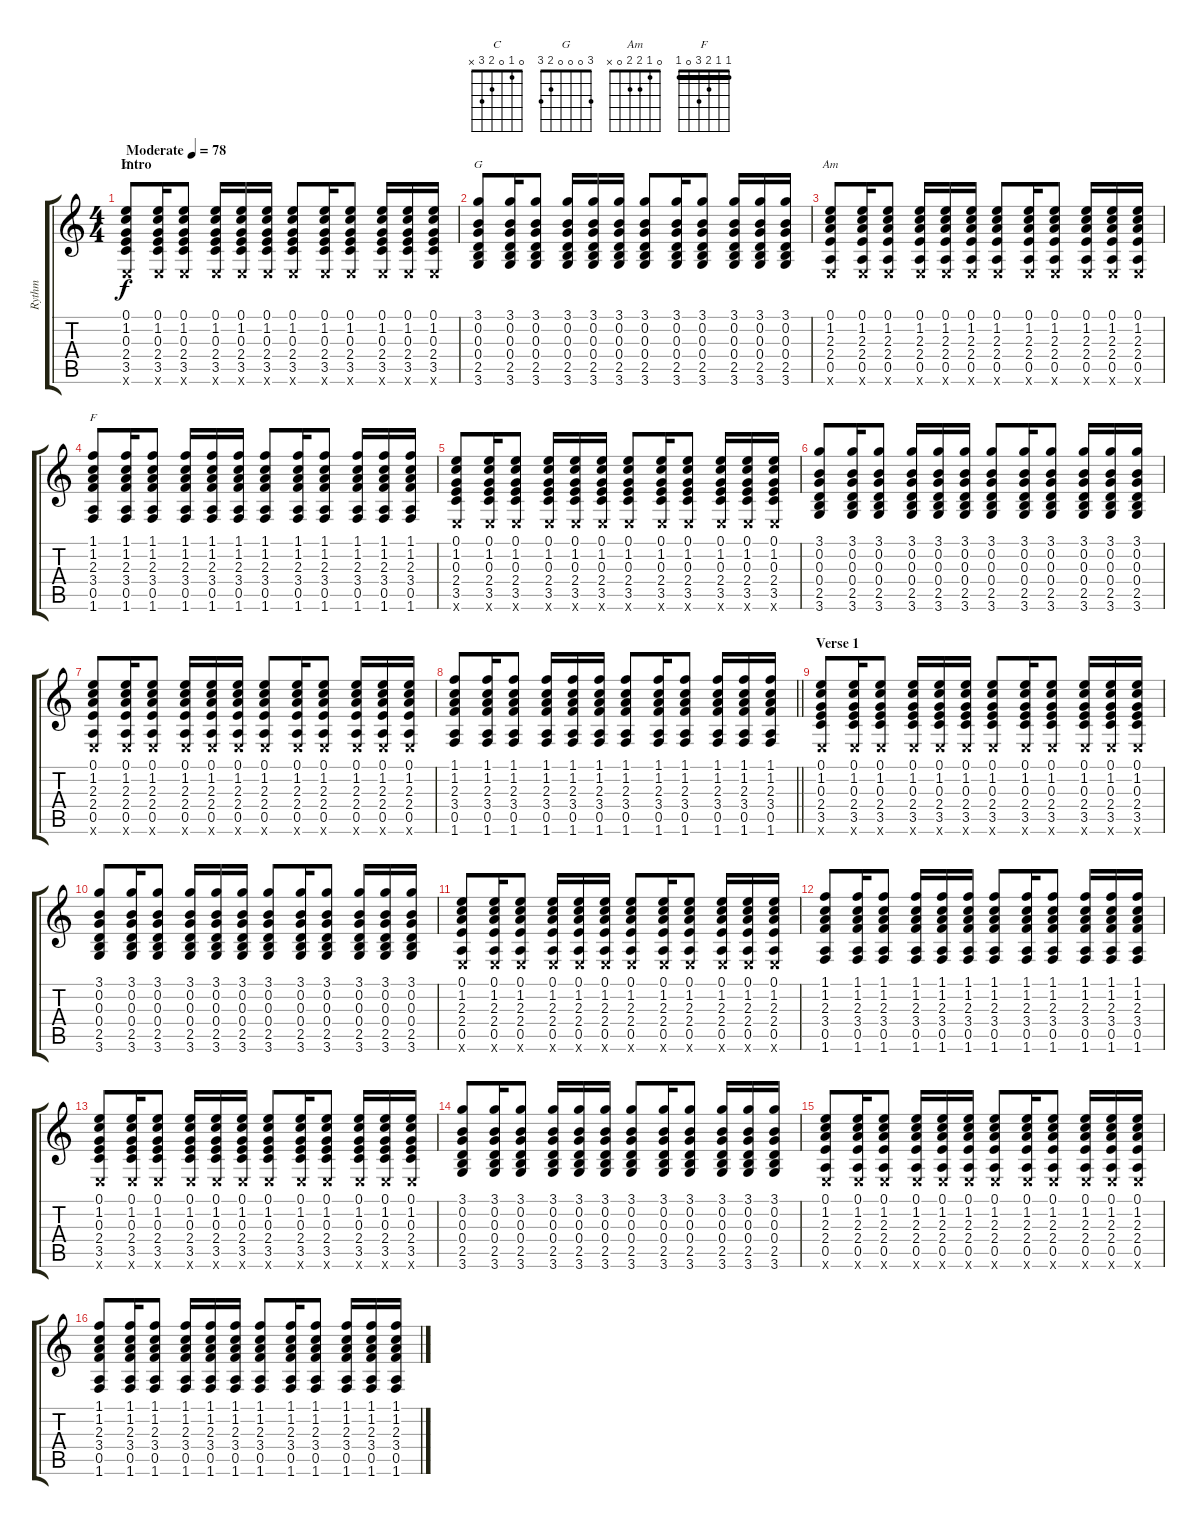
\track ("Rythm" "Rythm") {instrument acousticguitarsteel}
\staff {score tabs}
\tuning (E4 B3 G3 D3 A2 E2) {hide}
\chord ("C" 0 1 0 2 3 x)
\chord ("G" 3 0 0 0 2 3)
\chord ("Am" 0 1 2 2 0 x)
\chord ("F" 1 1 2 3 0 1) {barre 1}
\ts (4 4)
\section ("" "Intro")
\tempo (78 "Moderate")
\clef g2
\ks c
(0.1 1.2 0.3 2.4 3.5 0.6{x}).8{ch "C" dy f instrument acousticguitarsteel} (0.1 1.2 0.3 2.4 3.5 0.6{x}).16 (0.1 1.2 0.3 2.4 3.5 0.6{x}).8 (0.1 1.2 0.3 2.4 3.5 0.6{x}).16 (0.1 1.2 0.3 2.4 3.5 0.6{x}).16 (0.1 1.2 0.3 2.4 3.5 0.6{x}).16 (0.1 1.2 0.3 2.4 3.5 0.6{x}).8 (0.1 1.2 0.3 2.4 3.5 0.6{x}).16 (0.1 1.2 0.3 2.4 3.5 0.6{x}).8 (0.1 1.2 0.3 2.4 3.5 0.6{x}).16 (0.1 1.2 0.3 2.4 3.5 0.6{x}).16 (0.1 1.2 0.3 2.4 3.5 0.6{x}).16 |
(3.1 0.2 0.3 0.4 2.5 3.6).8{ch "G"} (3.1 0.2 0.3 0.4 2.5 3.6).16 (3.1 0.2 0.3 0.4 2.5 3.6).8 (3.1 0.2 0.3 0.4 2.5 3.6).16 (3.1 0.2 0.3 0.4 2.5 3.6).16 (3.1 0.2 0.3 0.4 2.5 3.6).16 (3.1 0.2 0.3 0.4 2.5 3.6).8 (3.1 0.2 0.3 0.4 2.5 3.6).16 (3.1 0.2 0.3 0.4 2.5 3.6).8 (3.1 0.2 0.3 0.4 2.5 3.6).16 (3.1 0.2 0.3 0.4 2.5 3.6).16 (3.1 0.2 0.3 0.4 2.5 3.6).16 |
(0.1 1.2 2.3 2.4 0.5 0.6{x}).8{ch "Am" txt ""} (0.1 1.2 2.3 2.4 0.5 0.6{x}).16 (0.1 1.2 2.3 2.4 0.5 0.6{x}).8 (0.1 1.2 2.3 2.4 0.5 0.6{x}).16 (0.1 1.2 2.3 2.4 0.5 0.6{x}).16 (0.1 1.2 2.3 2.4 0.5 0.6{x}).16 (0.1 1.2 2.3 2.4 0.5 0.6{x}).8 (0.1 1.2 2.3 2.4 0.5 0.6{x}).16 (0.1 1.2 2.3 2.4 0.5 0.6{x}).8 (0.1 1.2 2.3 2.4 0.5 0.6{x}).16 (0.1 1.2 2.3 2.4 0.5 0.6{x}).16 (0.1 1.2 2.3 2.4 0.5 0.6{x}).16 |
(1.1 1.2 2.3 3.4 0.5 1.6).8{ch "F"} (1.1 1.2 2.3 3.4 0.5 1.6).16 (1.1 1.2 2.3 3.4 0.5 1.6).8 (1.1 1.2 2.3 3.4 0.5 1.6).16 (1.1 1.2 2.3 3.4 0.5 1.6).16 (1.1 1.2 2.3 3.4 0.5 1.6).16 (1.1 1.2 2.3 3.4 0.5 1.6).8 (1.1 1.2 2.3 3.4 0.5 1.6).16 (1.1 1.2 2.3 3.4 0.5 1.6).8 (1.1 1.2 2.3 3.4 0.5 1.6).16 (1.1 1.2 2.3 3.4 0.5 1.6).16 (1.1 1.2 2.3 3.4 0.5 1.6).16 |
(0.1 1.2 0.3 2.4 3.5 0.6{x}).8 (0.1 1.2 0.3 2.4 3.5 0.6{x}).16 (0.1 1.2 0.3 2.4 3.5 0.6{x}).8 (0.1 1.2 0.3 2.4 3.5 0.6{x}).16 (0.1 1.2 0.3 2.4 3.5 0.6{x}).16 (0.1 1.2 0.3 2.4 3.5 0.6{x}).16 (0.1 1.2 0.3 2.4 3.5 0.6{x}).8 (0.1 1.2 0.3 2.4 3.5 0.6{x}).16 (0.1 1.2 0.3 2.4 3.5 0.6{x}).8 (0.1 1.2 0.3 2.4 3.5 0.6{x}).16 (0.1 1.2 0.3 2.4 3.5 0.6{x}).16 (0.1 1.2 0.3 2.4 3.5 0.6{x}).16 |
(3.1 0.2 0.3 0.4 2.5 3.6).8 (3.1 0.2 0.3 0.4 2.5 3.6).16 (3.1 0.2 0.3 0.4 2.5 3.6).8 (3.1 0.2 0.3 0.4 2.5 3.6).16 (3.1 0.2 0.3 0.4 2.5 3.6).16 (3.1 0.2 0.3 0.4 2.5 3.6).16 (3.1 0.2 0.3 0.4 2.5 3.6).8 (3.1 0.2 0.3 0.4 2.5 3.6).16 (3.1 0.2 0.3 0.4 2.5 3.6).8 (3.1 0.2 0.3 0.4 2.5 3.6).16 (3.1 0.2 0.3 0.4 2.5 3.6).16 (3.1 0.2 0.3 0.4 2.5 3.6).16 |
(0.1 1.2 2.3 2.4 0.5 0.6{x}).8 (0.1 1.2 2.3 2.4 0.5 0.6{x}).16 (0.1 1.2 2.3 2.4 0.5 0.6{x}).8 (0.1 1.2 2.3 2.4 0.5 0.6{x}).16 (0.1 1.2 2.3 2.4 0.5 0.6{x}).16 (0.1 1.2 2.3 2.4 0.5 0.6{x}).16 (0.1 1.2 2.3 2.4 0.5 0.6{x}).8 (0.1 1.2 2.3 2.4 0.5 0.6{x}).16 (0.1 1.2 2.3 2.4 0.5 0.6{x}).8 (0.1 1.2 2.3 2.4 0.5 0.6{x}).16 (0.1 1.2 2.3 2.4 0.5 0.6{x}).16 (0.1 1.2 2.3 2.4 0.5 0.6{x}).16 |
\barLineRight lightlight
(1.1 1.2 2.3 3.4 0.5 1.6).8 (1.1 1.2 2.3 3.4 0.5 1.6).16 (1.1 1.2 2.3 3.4 0.5 1.6).8 (1.1 1.2 2.3 3.4 0.5 1.6).16 (1.1 1.2 2.3 3.4 0.5 1.6).16 (1.1 1.2 2.3 3.4 0.5 1.6).16 (1.1 1.2 2.3 3.4 0.5 1.6).8 (1.1 1.2 2.3 3.4 0.5 1.6).16 (1.1 1.2 2.3 3.4 0.5 1.6).8 (1.1 1.2 2.3 3.4 0.5 1.6).16 (1.1 1.2 2.3 3.4 0.5 1.6).16 (1.1 1.2 2.3 3.4 0.5 1.6).16 |
\section ("" "Verse 1")
(0.1 1.2 0.3 2.4 3.5 0.6{x}).8 (0.1 1.2 0.3 2.4 3.5 0.6{x}).16 (0.1 1.2 0.3 2.4 3.5 0.6{x}).8 (0.1 1.2 0.3 2.4 3.5 0.6{x}).16 (0.1 1.2 0.3 2.4 3.5 0.6{x}).16 (0.1 1.2 0.3 2.4 3.5 0.6{x}).16 (0.1 1.2 0.3 2.4 3.5 0.6{x}).8 (0.1 1.2 0.3 2.4 3.5 0.6{x}).16 (0.1 1.2 0.3 2.4 3.5 0.6{x}).8 (0.1 1.2 0.3 2.4 3.5 0.6{x}).16 (0.1 1.2 0.3 2.4 3.5 0.6{x}).16 (0.1 1.2 0.3 2.4 3.5 0.6{x}).16 |
(3.1 0.2 0.3 0.4 2.5 3.6).8 (3.1 0.2 0.3 0.4 2.5 3.6).16 (3.1 0.2 0.3 0.4 2.5 3.6).8 (3.1 0.2 0.3 0.4 2.5 3.6).16 (3.1 0.2 0.3 0.4 2.5 3.6).16 (3.1 0.2 0.3 0.4 2.5 3.6).16 (3.1 0.2 0.3 0.4 2.5 3.6).8 (3.1 0.2 0.3 0.4 2.5 3.6).16 (3.1 0.2 0.3 0.4 2.5 3.6).8 (3.1 0.2 0.3 0.4 2.5 3.6).16 (3.1 0.2 0.3 0.4 2.5 3.6).16 (3.1 0.2 0.3 0.4 2.5 3.6).16 |
(0.1 1.2 2.3 2.4 0.5 0.6{x}).8 (0.1 1.2 2.3 2.4 0.5 0.6{x}).16 (0.1 1.2 2.3 2.4 0.5 0.6{x}).8 (0.1 1.2 2.3 2.4 0.5 0.6{x}).16 (0.1 1.2 2.3 2.4 0.5 0.6{x}).16 (0.1 1.2 2.3 2.4 0.5 0.6{x}).16 (0.1 1.2 2.3 2.4 0.5 0.6{x}).8 (0.1 1.2 2.3 2.4 0.5 0.6{x}).16 (0.1 1.2 2.3 2.4 0.5 0.6{x}).8 (0.1 1.2 2.3 2.4 0.5 0.6{x}).16 (0.1 1.2 2.3 2.4 0.5 0.6{x}).16 (0.1 1.2 2.3 2.4 0.5 0.6{x}).16 |
(1.1 1.2 2.3 3.4 0.5 1.6).8 (1.1 1.2 2.3 3.4 0.5 1.6).16 (1.1 1.2 2.3 3.4 0.5 1.6).8 (1.1 1.2 2.3 3.4 0.5 1.6).16 (1.1 1.2 2.3 3.4 0.5 1.6).16 (1.1 1.2 2.3 3.4 0.5 1.6).16 (1.1 1.2 2.3 3.4 0.5 1.6).8 (1.1 1.2 2.3 3.4 0.5 1.6).16 (1.1 1.2 2.3 3.4 0.5 1.6).8 (1.1 1.2 2.3 3.4 0.5 1.6).16 (1.1 1.2 2.3 3.4 0.5 1.6).16 (1.1 1.2 2.3 3.4 0.5 1.6).16 |
(0.1 1.2 0.3 2.4 3.5 0.6{x}).8 (0.1 1.2 0.3 2.4 3.5 0.6{x}).16 (0.1 1.2 0.3 2.4 3.5 0.6{x}).8{txt ""} (0.1 1.2 0.3 2.4 3.5 0.6{x}).16 (0.1 1.2 0.3 2.4 3.5 0.6{x}).16 (0.1 1.2 0.3 2.4 3.5 0.6{x}).16 (0.1 1.2 0.3 2.4 3.5 0.6{x}).8 (0.1 1.2 0.3 2.4 3.5 0.6{x}).16 (0.1 1.2 0.3 2.4 3.5 0.6{x}).8 (0.1 1.2 0.3 2.4 3.5 0.6{x}).16 (0.1 1.2 0.3 2.4 3.5 0.6{x}).16 (0.1 1.2 0.3 2.4 3.5 0.6{x}).16 |
(3.1 0.2 0.3 0.4 2.5 3.6).8 (3.1 0.2 0.3 0.4 2.5 3.6).16 (3.1 0.2 0.3 0.4 2.5 3.6).8 (3.1 0.2 0.3 0.4 2.5 3.6).16 (3.1 0.2 0.3 0.4 2.5 3.6).16 (3.1 0.2 0.3 0.4 2.5 3.6).16 (3.1 0.2 0.3 0.4 2.5 3.6).8 (3.1 0.2 0.3 0.4 2.5 3.6).16 (3.1 0.2 0.3 0.4 2.5 3.6).8 (3.1 0.2 0.3 0.4 2.5 3.6).16 (3.1 0.2 0.3 0.4 2.5 3.6).16 (3.1 0.2 0.3 0.4 2.5 3.6).16 |
(0.1 1.2 2.3 2.4 0.5 0.6{x}).8 (0.1 1.2 2.3 2.4 0.5 0.6{x}).16 (0.1 1.2 2.3 2.4 0.5 0.6{x}).8 (0.1 1.2 2.3 2.4 0.5 0.6{x}).16 (0.1 1.2 2.3 2.4 0.5 0.6{x}).16 (0.1 1.2 2.3 2.4 0.5 0.6{x}).16 (0.1 1.2 2.3 2.4 0.5 0.6{x}).8 (0.1 1.2 2.3 2.4 0.5 0.6{x}).16 (0.1 1.2 2.3 2.4 0.5 0.6{x}).8 (0.1 1.2 2.3 2.4 0.5 0.6{x}).16 (0.1 1.2 2.3 2.4 0.5 0.6{x}).16 (0.1 1.2 2.3 2.4 0.5 0.6{x}).16 |
(1.1 1.2 2.3 3.4 0.5 1.6).8 (1.1 1.2 2.3 3.4 0.5 1.6).16 (1.1 1.2 2.3 3.4 0.5 1.6).8 (1.1 1.2 2.3 3.4 0.5 1.6).16 (1.1 1.2 2.3 3.4 0.5 1.6).16 (1.1 1.2 2.3 3.4 0.5 1.6).16 (1.1 1.2 2.3 3.4 0.5 1.6).8 (1.1 1.2 2.3 3.4 0.5 1.6).16 (1.1 1.2 2.3 3.4 0.5 1.6).8 (1.1 1.2 2.3 3.4 0.5 1.6).16 (1.1 1.2 2.3 3.4 0.5 1.6).16 (1.1 1.2 2.3 3.4 0.5 1.6).16
